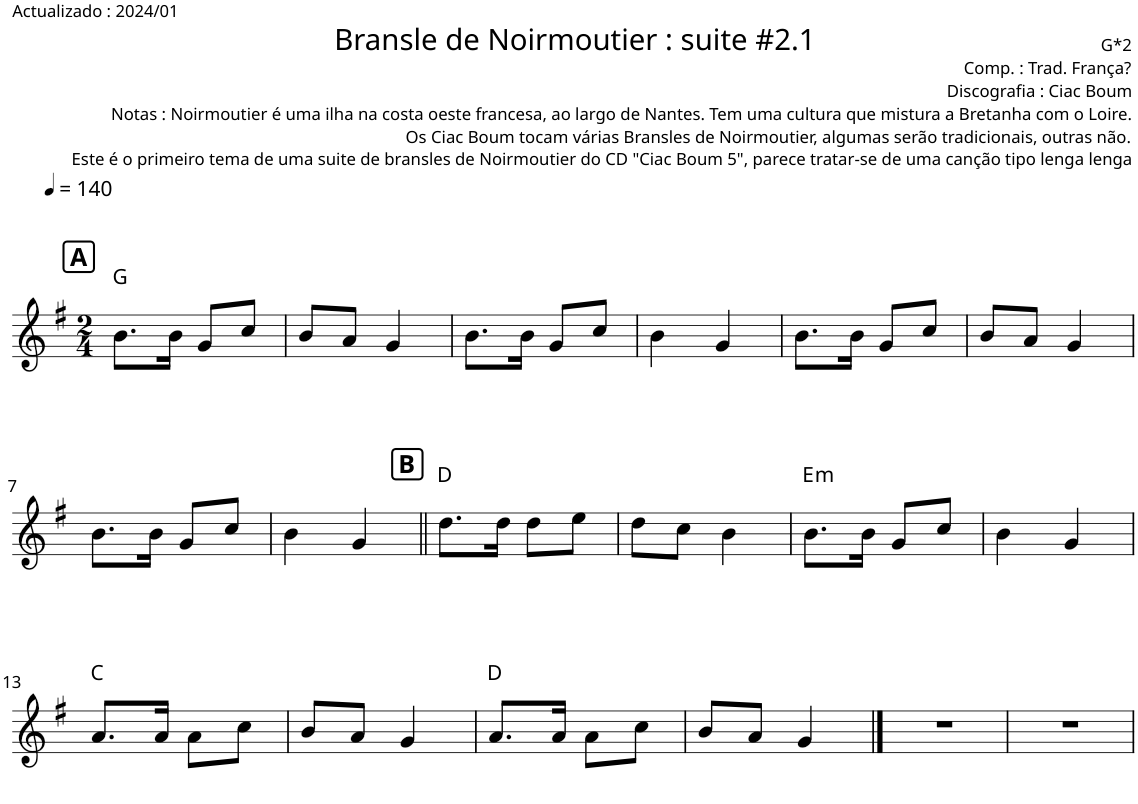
**kern	**harte
*part1	*part1
*staff1	*
*I"Piano	*
*I'Pno.	*
*clefG2	*
*k[f#]	*
*M2/4	*
*MM140	*
!!LO:REH:place=s1:a:B:cj:fs=12:t=A
=1	=1
8.b\L	G:maj
16b\Jk	.
8g/L	.
8cc/J	.
=2	=2
8b/L	.
8a/J	.
4g/	.
=3	=3
8.b\L	.
16b\Jk	.
8g/L	.
8cc/J	.
=4	=4
4b\	.
4g/	.
=5	=5
8.b\L	.
16b\Jk	.
8g/L	.
8cc/J	.
=6	=6
8b/L	.
8a/J	.
4g/	.
!!LO:LB:g=z
=7	=7
8.b\L	.
16b\Jk	.
8g/L	.
8cc/J	.
=8	=8
4b\	.
4g/	.
!!LO:REH:place=s1:a:B:cj:fs=12:t=B
=9||	=9||
8.dd\L	D:maj
16dd\Jk	.
8dd\L	.
8ee\J	.
=10	=10
8dd\L	.
8cc\J	.
4b\	.
=11	=11
!	!LO:H:kt=m
8.b\L	E:min
16b\Jk	.
8g/L	.
8cc/J	.
=12	=12
4b\	.
4g/	.
!!LO:LB:g=z
=13	=13
8.a/L	C:maj
16a/Jk	.
8a\L	.
8cc\J	.
=14	=14
8b/L	.
8a/J	.
4g/	.
=15	=15
8.a/L	D:maj
16a/Jk	.
8a\L	.
8cc\J	.
=16	=16
8b/L	.
8a/J	.
4g/	.
==17	==17
2r	.
=18	=18
2r	.
=	=
*-	*-
